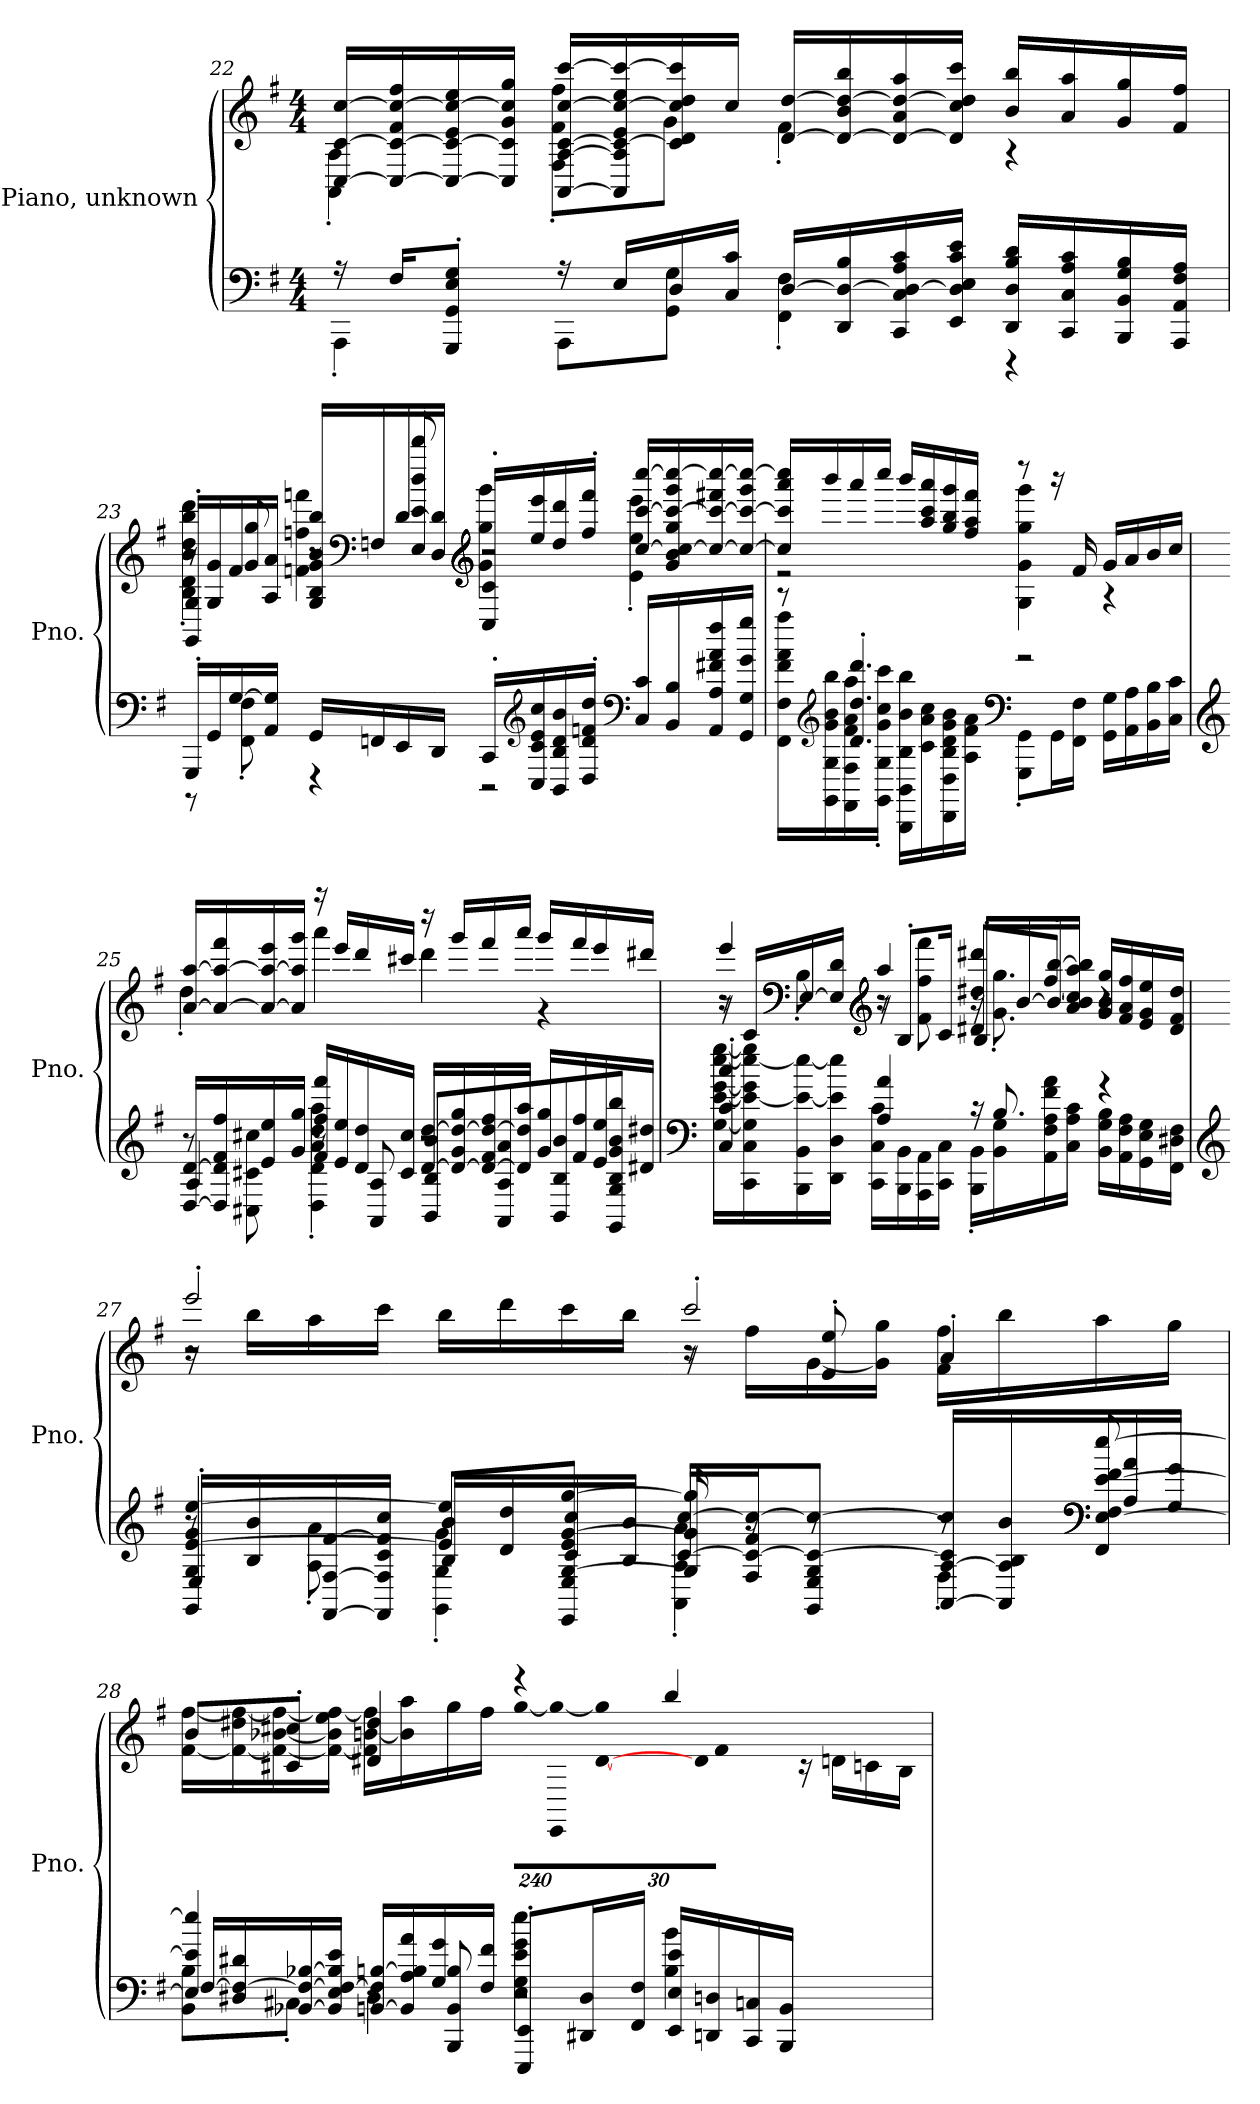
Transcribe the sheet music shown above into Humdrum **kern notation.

**kern	**kern
*part1	*part1
*staff2	*staff1
*I"Piano, unknown	*
*I'Pno.	*
!!LO:LB:g=z
*clefF4	*clefG2
*k[f#]	*k[f#]
*M4/4	*M4/4
=22	=22
*^	*^
16r	4AAA'\	[16C/ [16c/ [16cc/LL	4AA\' 4A\'
16F#/KL	.	16C/_ 16c/_ 16f#/ 16cc/_ 16ff#/	.
8GGG/' 8GG/' 8E/' 8G/'J	.	16C/_ 16c/_ 16e/ 16cc/_ 16ee/	.
.	.	16C/] 16c/] 16g/ 16cc/] 16gg/JJ	.
16r	8AAA\L	[16AA/ [16A/ [16c/ [16cc/ [16ccc/LL	8F#\' 8f#\' 8ff#\'L
16E/LL	.	16AA/] 16A/] 16c/_ 16e/ 16cc/_ 16ee/ 16ccc/_	.
16D/	8GG\ 8G\J	16c/] 16d/ 16cc/] 16dd/ 16ccc/]	8g\J
16C/ 16c/JJ	.	16cc/JJ	.
[16D/LL	4FF#\' 4F#\'	[16d/ [16dd/LL	4f#'\
16DD/ 16D/_ 16B/	.	16d/_ 16b/ 16dd/_ 16bb/	.
16CC/ 16C/ 16D/_ 16A/ 16c/	.	16d/_ 16a/ 16dd/_ 16aa/	.
16EE/ 16D/] 16E/ 16c/ 16e/JJ	.	16d/] 16cc/ 16dd/] 16ccc/JJ	.
16DD/ 16D/ 16B/ 16d/LL	4r	16b/ 16bb/LL	4r
16CC/ 16C/ 16A/ 16c/	.	16a/ 16aa/	.
16BBB/ 16BB/ 16G/ 16B/	.	16g/ 16gg/	.
16AAA/ 16AA/ 16F#/ 16A/JJ	.	16f#/ 16ff#/JJ	.
!!LO:LB:g=z
=23	=23	=23	=23
*	*	*	*^
16GGG'/LL	8r	16GG/' 16G/'LL	4B\' 4d\' 4b\' 4dd\' 4bb\' 4ddd\'	8r
16GG/	.	16G/ 16g/	.	.
[16G/	8FF#\' 8F#\'	16f#/	.	8g/ 8gg/
16AA/ 16G/]JJ	.	16A/ 16a/JJ	.	.
16GG/LL	4r	16G/ 16B/ 16g/ 16b/ 16bb/LL	4fn\ 4ffn\ 4fffn\	8r
*	*	*clefF4	*	*
16FFn/	.	16Fn/	.	.
16EE/	.	[16d/	.	8E/' 8e/' 8dd/' 8ddd/'
16DD/JJ	.	16D/ 16d/]JJ	.	.
*	*	*clefG2	*	*
16CC'/LL	2r	16C/' 16c/'LL	4g\ 4gg\ 4ggg\	2r
*clefG2	*	*	*	*
16C/ 16c/ 16e/ 16cc/	.	16ee/ 16eee/	.	.
16BB/ 16B/ 16d/ 16b/	.	16dd/ 16ddd/	.	.
16D/' 16d/' 16fn/' 16dd/'JJ	.	16ff/' 16fff/'JJ	.	.
*clefF4	*	*	*	*
16C/ 16c/LL	.	[16cc/ [16ccc/ [16cccc/LL	4e\' 4ee\' 4eee\'	.
16BB/ 16B/	.	16g/ 16b/ 16cc/_ 16gg/ 16ccc/_ 16ggg/ 16cccc/_	.	.
16AA/ 16A/ 16f#X/ 16a/ 16ff#/	.	16cc/_ 16ccc/_ 16fff#X/ 16cccc/_	.	.
16GG/ 16G/ 16g/ 16gg/JJ	.	16cc/_ 16ccc/_ 16ggg/ 16cccc/_JJ	.	.
*	*	*	*v	*v
!!LO:LB:g=z
=24	=24	=24	=24
8r	16FF#\ 16F#\ 16f#\ 16a\ 16aa\LL	16cc/] 16ccc/] 16aaa/ 16cccc/]LL	2r
*clefG2	*	*	*
.	16GG\ 16G\ 16g\ 16b\ 16bb\	16bbb/	.
4.d/' 4.dd/' 4.ddd/'	16FF#\ 16F#\ 16f#\ 16a\ 16aa\	16aaa/	.
.	16GG\' 16G\' 16g\' 16cc\' 16ccc\'JJ	16cccc/JJ	.
.	16BBB\ 16BB\ 16B\ 16b\ 16bb\LL	16bbb/LL	.
.	16c\ 16a\ 16cc\	16aa/ 16ccc/ 16aaa/	.
.	16DD\ 16D\ 16B\ 16d\ 16g\ 16b\	16gg/ 16bb/ 16ggg/	.
.	16A\ 16f#\ 16a\JJ	16ff#/ 16aa/ 16fff#/JJ	.
*clefF4	*	*	*
2r	8GGG\' 8GG\'L	8r	4G\ 4g\ 4gg\ 4ggg\
.	16GG\L	16r	.
.	16FF#\ 16F#\JJ	16f#/	.
.	16GG\ 16G\LL	16g/LL	4r
.	16AA\ 16A\	16a/	.
.	16BB\ 16B\	16b/	.
.	16C\ 16c\JJ	16cc/JJ	.
*v	*v	*	*
!!LO:PB:g=z	!!
=25	=25	=25
*clefG2	*	*
*^	*	*
*	*^	*	*
[16D/ [16d/LL	8r	4A/	[16a/ [16aa/LL	4dd'\
16D/] 16d/] 16f#/ 16ff#/	.	.	16a/_ 16aa/_ 16fff#/	.
16e/ 16ee/	8C#X\ 8c#X\ 8cc#X\	.	16a/_ 16aa/_ 16eee/	.
16g/ 16gg/JJ	.	.	16a/] 16aa/] 16ggg/JJ	.
16f#/ 16ff#/ 16fff#/LL	4D\' 4d\' 4a\' 4dd\' 4aa\'	8r	16r	4aaa\
16e/ 16ee/	.	.	16eee/LL	.
16d/ 16dd/	.	8AA/ 8A/	16ddd/	.
16c#/ 16cc#/JJ	.	.	16ccc#X/JJ	.
[16d/ [16dd/LL	2r	8BB/ 8B/ 8b/L	16r	4ddd\
16d/_ 16g/ 16dd/_ 16gg/	.	.	16ggg/LL	.
16d/_ 16f#/ 16dd/_ 16ff#/	.	8AA/ 8A/ 8a/	16fff#/	.
16d/] 16dd/] 16aa/JJ	.	.	16aaa/JJ	.
16g/ 16gg/LL	.	8BB/ 8B/ 8b/	16ggg/LL	4r
16f#/ 16ff#/	.	.	16fff#/	.
16e/ 16ee/	.	8GG/ 8G/ 8B/ 8g/ 8b/ 8bb/J	16eee/	.
16d#X/ 16dd#X/JJ	.	.	16ddd#X/JJ	.
*v	*v	*v	*	*
*	*v	*v
!!LO:LB:g=z
=26	=26
*clefF4	*
*^	*^
*	*	*	*^
4C/' 4c/' 4cc/'	[16G\ [16e\ [16g\ [16ee\ [16gg\LL	4eee/	8r	16r
.	16CC\ 16C\ 16G\] 16e\_ 16g\] 16ee\_ 16gg\]	.	.	16c/LL
*	*	*clefF4	*	*
.	16BBB\ 16BB\ 16e\_ 16ee\_	.	8B'\	[16E/
.	16DD\ 16D\ 16e\] 16ee\]JJ	.	.	16E/] 16d/JJ
*	*	*clefG2	*	*
4A/ 4a/	16CC\ 16C\ 16c\LL	4aa/	8r	16r
.	16BBB\ 16BB\	.	.	8B'/L
.	16AAA\ 16AA\	.	8f#\ 8ff#\ 8fff#\	.
.	16CC\ 16C\JJ	.	.	16c/Jk
16r	16BBB\' 16BB\'LL	8d#X/ 8dd#X/ 8ddd#X/L	16r	16B'/LL
8.B/	16BB\ 16G\	.	8.g\' 8.gg\'	[16b/
.	16AA\ 16F#\ 16A\ 16f#\ 16a\	8ff#'/J	.	16b/_ [16bb/
.	16C\ 16A\ 16c\JJ	.	.	16a/ 16b/] 16cc/ 16aa/ 16bb/]JJ
4r	16BB\ 16G\ 16B\LL	4r	4r	16g/ 16b/ 16gg/LL
.	16AA\ 16F#\ 16A\	.	.	16f#/ 16a/ 16ff#/
.	16GG\ 16E\ 16G\	.	.	16e/ 16g/ 16ee/
.	16FF#\ 16D#X\ 16F#\JJ	.	.	16d#/ 16f#/ 16dd#/JJ
*v	*v	*	*	*
!!LO:LB:g=z	!!	!!
=27	=27	=27	=27
*clefG2	*	*	*
*^	*	*	*
*	*^	*	*	*
4GG/ 4G/ [4e/ 4g/ [4ee/	8r	16E'/LL	2eee'/	16r	2r
.	.	16B/ 16b/	.	16bb\LL	.
.	8A\' 8a\'	[16FF#/ [16F#/ [16f#/	.	16aa\	.
.	.	16FF#/] 16F#/] 16c/ 16f#/] 16cc/JJ	.	16ccc\JJ	.
8e/] 8ee/]L	4GG\' 4G\' 4g\'	16B/ 16b/LL	.	16bb\LL	.
.	.	16d/ 16dd/	.	16ddd\	.
8EE/ 8E/ [8G/ 8e/ [8g/ [8gg/J	.	16c/ 16cc/	.	16ccc\	.
.	.	16B/ 16b/JJ	.	16bb\JJ	.
16G/] 16g/] 16gg/]	4AA\' 4A\' 4a\'	[16c/ [16cc/LL	2ccc'/	16r	8r
16r	.	16F#/ 16c/_ 16f#/ 16cc/_J	.	16ff#\LL	.
8r	.	8GG/ 8E/ 8G/ 8c/_ 8cc/_J	.	[16g\	8e/' 8ee/'
.	.	.	.	16g\] 16gg\JJ	.
8r	4F#'\	[16AA/ [16A/ 16c/] 16cc/]LL	.	16f#\ 16ff#\LL	4a'/
.	.	16AA/] 16A/] 16B/ 16b/	.	16bb\	.
*clefF4	*	*	*	*	*
8FF#/ [8E/ 8F#/ [8e/ 8f#/ [8ee/	.	16A/ 16a/	.	16aa\	.
.	.	16G/ 16g/JJ	.	16gg\JJ	.
*	*	*	*	*v	*v
!!LO:LB:g=z
=28	=28	=28	=28	=28
4E/] 4e/] 4ee/]	8BB\ 8B\L	[16F#/LL	8b/L	[16f#\ [16ff#\LL
.	.	16D#X/ 16F#/_ 16d#X/	.	16f#\_ 16dd#X\ 16ff#\_
.	8C#X'\J	[16BB-X/ 16F#/_ [16B-X/	8c#X/' 8cc#X/'J	16f#\_ [16b-X\ 16ff#\_
.	.	16BB-/] 16E/ 16F#/_ 16B-/] 16e/JJ	.	16f#\_ 16b-\] 16ee\ 16ff#\_JJ
8r	4D#\	[16BBn/ 16F#/] [16Bn/LL	4d#X/ 4dd#/	16f#\] [16bn\ 16ff#\]LL
.	.	16BB/] 16A/ 16B/] 16a/	.	16b\] 16aa\
8BBB/ 8BB/ 8B/	.	16G/ 16g/	.	16gg\
.	.	16F#/ 16f#/JJ	.	16ff#\JJ
*	*	*	*	*Xbrackettup
!	!	!	!	!LO:N:vis=16
2r	4E\ 4G\ 4e\ 4g\ 4ee\	8EEE/' 8EE/'L	4r	[1920%137gg\LL
!	!	!	!	!LO:N:vis=16
.	.	.	.	1920%137EE\ 1920%137gg\_
.	.	16DD#X/ 16D#/L	.	.
!	!	!	!	!LO:N:vis=64
.	.	.	.	[960%17d#\ 960%17gg\]LL
.	.	.	.	1920ryy
!	!	!	!	!LO:N:vis=64
.	.	.	.	960%17d#\JJ]
!	!	!	!	!LO:N:vis=16
.	.	.	.	1920%137f#\JJ
.	.	16FF#/ 16F#/JJ	.	.
.	4B\ 4b\	16EE/ 16E/ 16e/LL	4bb/	16r
.	.	16DDn/ 16Dn/	.	16dn\LL
.	.	16CC/ 16Cn/	.	16cn\
.	.	16BBB/ 16BB/JJ	.	16B\JJ
*v	*v	*v	*	*
*	*v	*v
=	=
*-	*-
